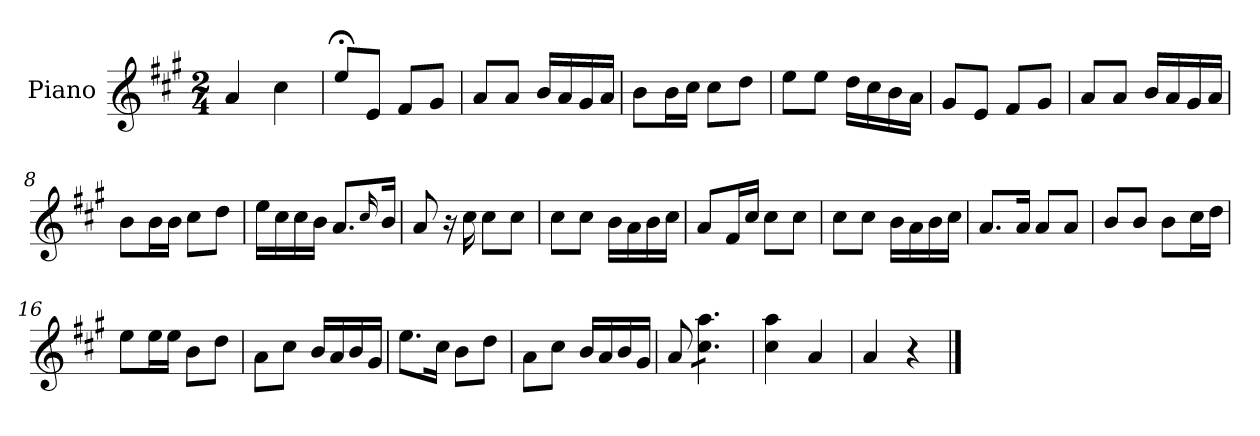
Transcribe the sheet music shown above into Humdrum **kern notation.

**kern
*part1
*staff1
*I"Piano
*I'Pno.
*clefG2
*k[f#c#g#]
*M2/4
=1
4a/
4cc#\
=2
8ee;</L
8e/J
8f#/L
8g#/J
=3
8a/L
8a/J
16b/LL
16a/
16g#/
16a/JJ
=4
8b\L
16b\L
16cc#\JJ
8cc#\L
8dd\J
=5
8ee\L
8ee\J
16dd\LL
16cc#\
16b\
16a\JJ
=6
8g#/L
8e/J
8f#/L
8g#/J
=7
8a/L
8a/J
16b/LL
16a/
16g#/
16a/JJ
=8
8b\L
16b\L
16b\JJ
8cc#\L
8dd\J
!!LO:LB:g=z
=9
16ee\LL
16cc#\
16cc#\
16b\JJ
8.a/L
16qqcc#/
16b/Jk
!!LO:LB:g=z
=10
8a/
16r
16cc#\
8cc#\L
8cc#\J
=11
8cc#\L
8cc#\J
16b\LL
16a\
16b\
16cc#\JJ
=12
8a/L
16f#/L
16cc#/JJ
8cc#\L
8cc#\J
=13
8cc#\L
8cc#\J
16b\LL
16a\
16b\
16cc#\JJ
=14
8.a/L
16a/Jk
8a/L
8a/J
=15
8b/L
8b/J
8b\L
16cc#\L
16dd\JJ
=16
8ee\L
16ee\L
16ee\JJ
8b\L
8dd\J
=17
8a\L
8cc#\J
16b/LL
16a/
16b/
16g#/JJ
!!LO:LB:g=z
=18
8.ee\L
16cc#\Jk
8b\L
8dd\J
!!LO:LB:g=z
=19
8a\L
8cc#\J
16b/LL
16a/
16b/
16g#/JJ
=20
8a/
*tremolo
8cc#\ 8aa\L
8cc#\ 8aa\
8cc#\ 8aa\J
*Xtremolo
=21
4cc#\ 4aa\
4a/
=22
4a/
4r
==
*-
